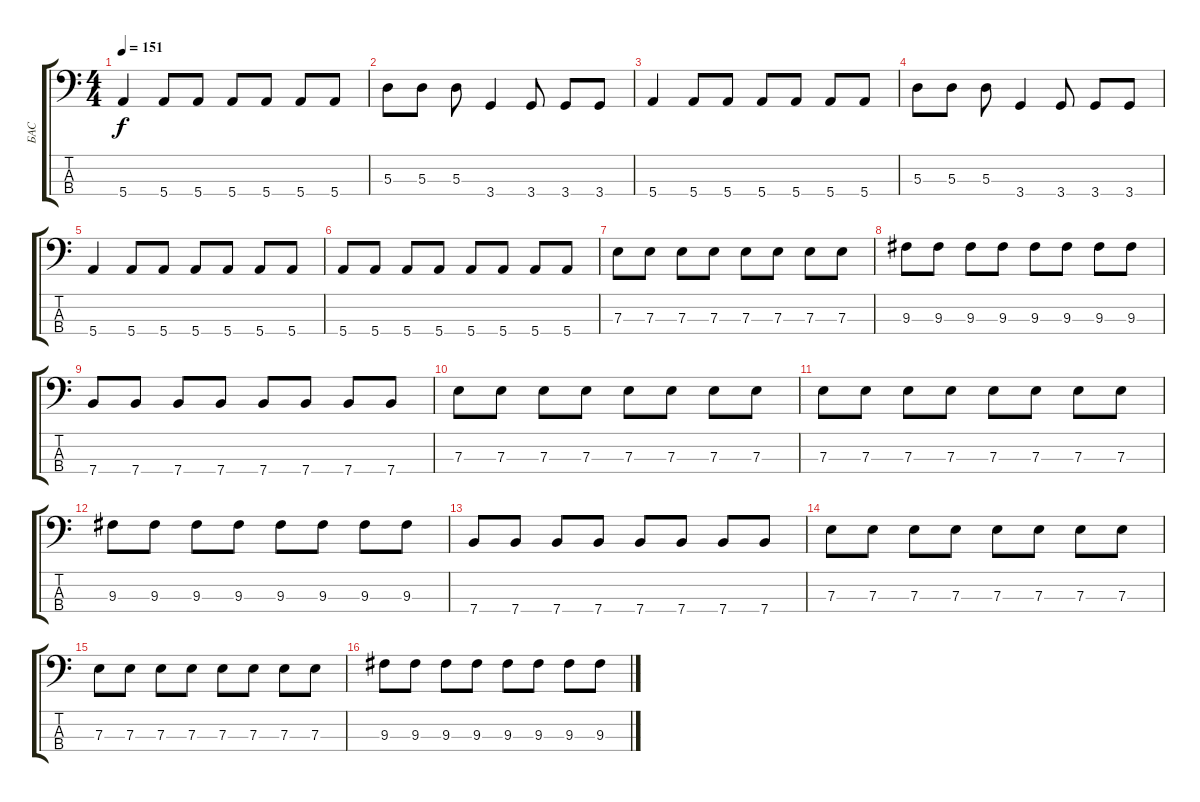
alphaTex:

\track ("БАС" "БАС") {instrument electricbasspick}
\staff {score tabs}
\tuning (G2 D2 A1 E1) {hide}
\ts (4 4)
\tempo 151
\clef f4
\ks c
5.4.4{dy f} 5.4.8 5.4.8 5.4.8 5.4.8 5.4.8 5.4.8 |
5.3.8 5.3.8 5.3.8 3.4.4 3.4.8 3.4.8 3.4.8 |
5.4.4 5.4.8 5.4.8 5.4.8 5.4.8 5.4.8 5.4.8 |
5.3.8 5.3.8 5.3.8 3.4.4 3.4.8 3.4.8 3.4.8 |
5.4.4 5.4.8 5.4.8 5.4.8 5.4.8 5.4.8 5.4.8 |
5.4.8 5.4.8 5.4.8 5.4.8 5.4.8 5.4.8 5.4.8 5.4.8 |
7.3.8 7.3.8 7.3.8 7.3.8 7.3.8 7.3.8 7.3.8 7.3.8 |
9.3.8 9.3.8 9.3.8 9.3.8 9.3.8 9.3.8 9.3.8 9.3.8 |
7.4.8 7.4.8 7.4.8 7.4.8 7.4.8 7.4.8 7.4.8 7.4.8 |
7.3.8 7.3.8 7.3.8 7.3.8 7.3.8 7.3.8 7.3.8 7.3.8 |
7.3.8 7.3.8 7.3.8 7.3.8 7.3.8 7.3.8 7.3.8 7.3.8 |
9.3.8 9.3.8 9.3.8 9.3.8 9.3.8 9.3.8 9.3.8 9.3.8 |
7.4.8 7.4.8 7.4.8 7.4.8 7.4.8 7.4.8 7.4.8 7.4.8 |
7.3.8 7.3.8 7.3.8 7.3.8 7.3.8 7.3.8 7.3.8 7.3.8 |
7.3.8 7.3.8 7.3.8 7.3.8 7.3.8 7.3.8 7.3.8 7.3.8 |
9.3.8 9.3.8 9.3.8 9.3.8 9.3.8 9.3.8 9.3.8 9.3.8
